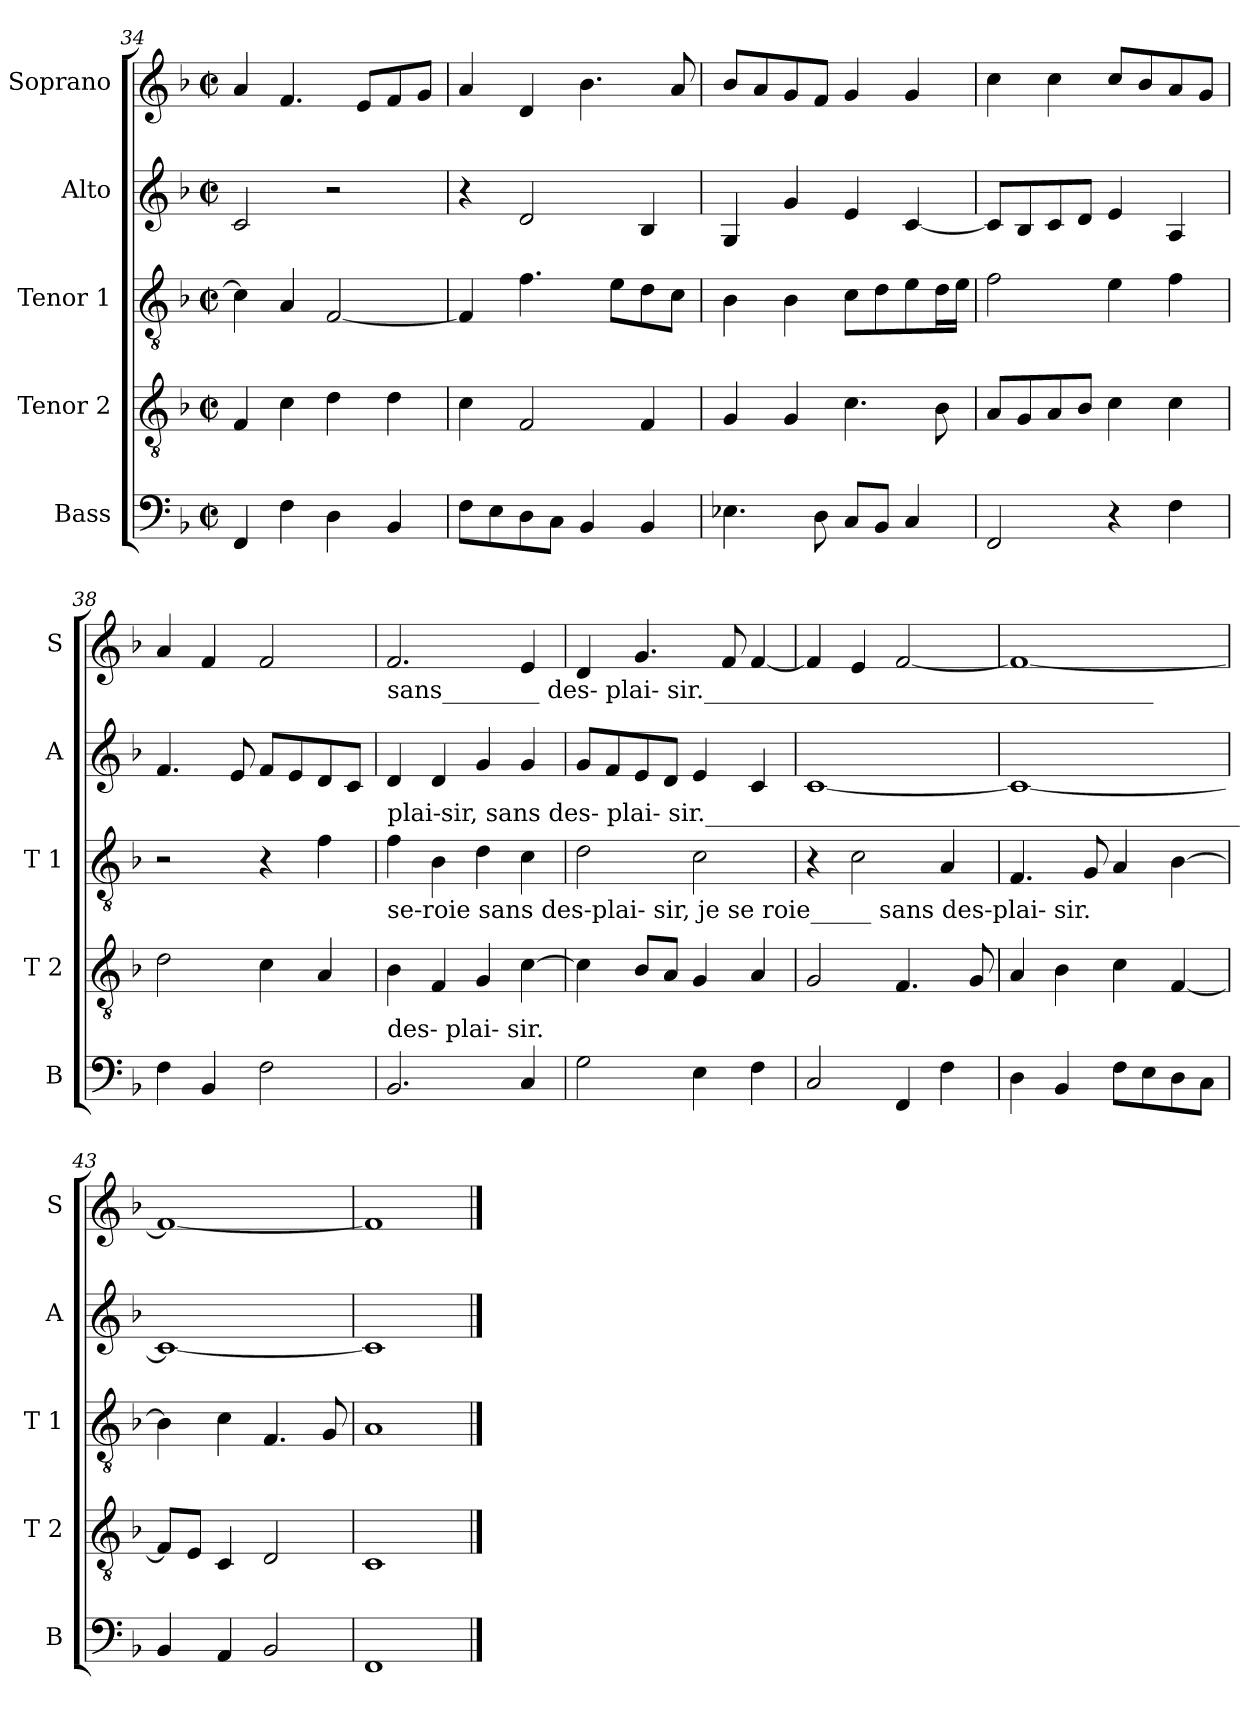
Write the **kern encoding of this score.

**kern	**kern	**kern	**kern	**kern
*part5	*part4	*part3	*part2	*part1
*staff5	*staff4	*staff3	*staff2	*staff1
*I"Bass	*I"Tenor 2	*I"Tenor 1	*I"Alto	*I"Soprano
*I'B	*I'T 2	*I'T 1	*I'A	*I'S
*clefF4	*clefGv2	*clefGv2	*clefG2	*clefG2
*k[b-]	*k[b-]	*k[b-]	*k[b-]	*k[b-]
*F:	*F:	*F:	*F:	*F:
*M2/2	*M2/2	*M2/2	*M2/2	*M2/2
*met(c|)	*met(c|)	*met(c|)	*met(c|)	*met(c|)
=34	=34	=34	=34	=34
4FF/	4F/	4c\]	2c/	4a/
4F\	4c\	4A/	.	4.f/
4D\	4d\	[2F/	2r	.
.	.	.	.	8e/L
4BB-/	4d\	.	.	8f/
.	.	.	.	8g/J
=35	=35	=35	=35	=35
8F\L	4c\	4F/]	4r	4a/
8E\	.	.	.	.
8D\	2F/	4.f\	2d/	4d/
8C\J	.	.	.	.
4BB-/	.	.	.	4.b-\
.	.	8e\L	.	.
4BB-/	4F/	8d\	4B-/	.
.	.	8c\J	.	8a/
=36	=36	=36	=36	=36
4.E-X\	4G/	4B-\	4G/	8b-/L
.	.	.	.	8a/
.	4G/	4B-\	4g/	8g/
8D\	.	.	.	8f/J
8C/L	4.c\	8c\L	4e/	4g/
8BB-/J	.	8d\	.	.
4C/	.	8e\	[4c/	4g/
.	8B-\	16d\L	.	.
.	.	16e\JJ	.	.
=37	=37	=37	=37	=37
2FF/	8A/L	2f\	8c/L]	4cc\
.	8G/	.	8B-/	.
.	8A/	.	8c/	4cc\
.	8B-/J	.	8d/J	.
4r	4c\	4e\	4e/	8cc/L
.	.	.	.	8b-/
4F\	4c\	4f\	4A/	8a/
.	.	.	.	8g/J
=38	=38	=38	=38	=38
4F\	2d\	2r	4.f/	4a/
4BB-/	.	.	.	4f/
.	.	.	8e/	.
2F\	4c\	4r	8f/L	2f/
.	.	.	8e/	.
.	4A/	4f\	8d/	.
.	.	.	8c/J	.
!!LO:LB:g=z
=39	=39	=39	=39	=39
!	!	!	!	!LO:TX:b:t=sans________   des-                         plai- sir._____________________________________
!	!	!LO:TX:a:t=plai-sir, sans des-          plai- sir.____________________________________________	!	!
!	!	!LO:TX:b:t=se-roie sans des-plai-    sir,                je         se    roie_____  sans       des-plai-       sir.	!	!
!LO:TX:a:t=des-                                                                                                              plai-       sir.	!	!	!	!
2.BB-/	4B-\	4f\	4d/	2.f/
.	4F/	4B-\	4d/	.
.	4G/	4d\	4g/	.
4C/	[4c\	4c\	4g/	4e/
=40	=40	=40	=40	=40
2G\	4c\]	2d\	8g/L	4d/
.	.	.	8f/	.
.	8B-/L	.	8e/	4.g/
.	8A/J	.	8d/J	.
4E\	4G/	2c\	4e/	.
.	.	.	.	8f/
4F\	4A/	.	4c/	[4f/
=41	=41	=41	=41	=41
2C/	2G/	4r	[1c	4f/]
.	.	2c\	.	4e/
4FF/	4.F/	.	.	[2f/
4F\	.	4A/	.	.
.	8G/	.	.	.
=42	=42	=42	=42	=42
4D\	4A/	4.F/	1c_	1f_
4BB-/	4B-\	.	.	.
.	.	8G/	.	.
8F\L	4c\	4A/	.	.
8E\	.	.	.	.
8D\	[4F/	[4B-\	.	.
8C\J	.	.	.	.
=43	=43	=43	=43	=43
4BB-/	8F/L]	4B-\]	1c_	1f_
.	8E/J	.	.	.
4AA/	4C/	4c\	.	.
2BB-/	2D/	4.F/	.	.
.	.	8G/	.	.
=44	=44	=44	=44	=44
1FF	1C	1A	1c]	1f]
==	==	==	==	==
*-	*-	*-	*-	*-
